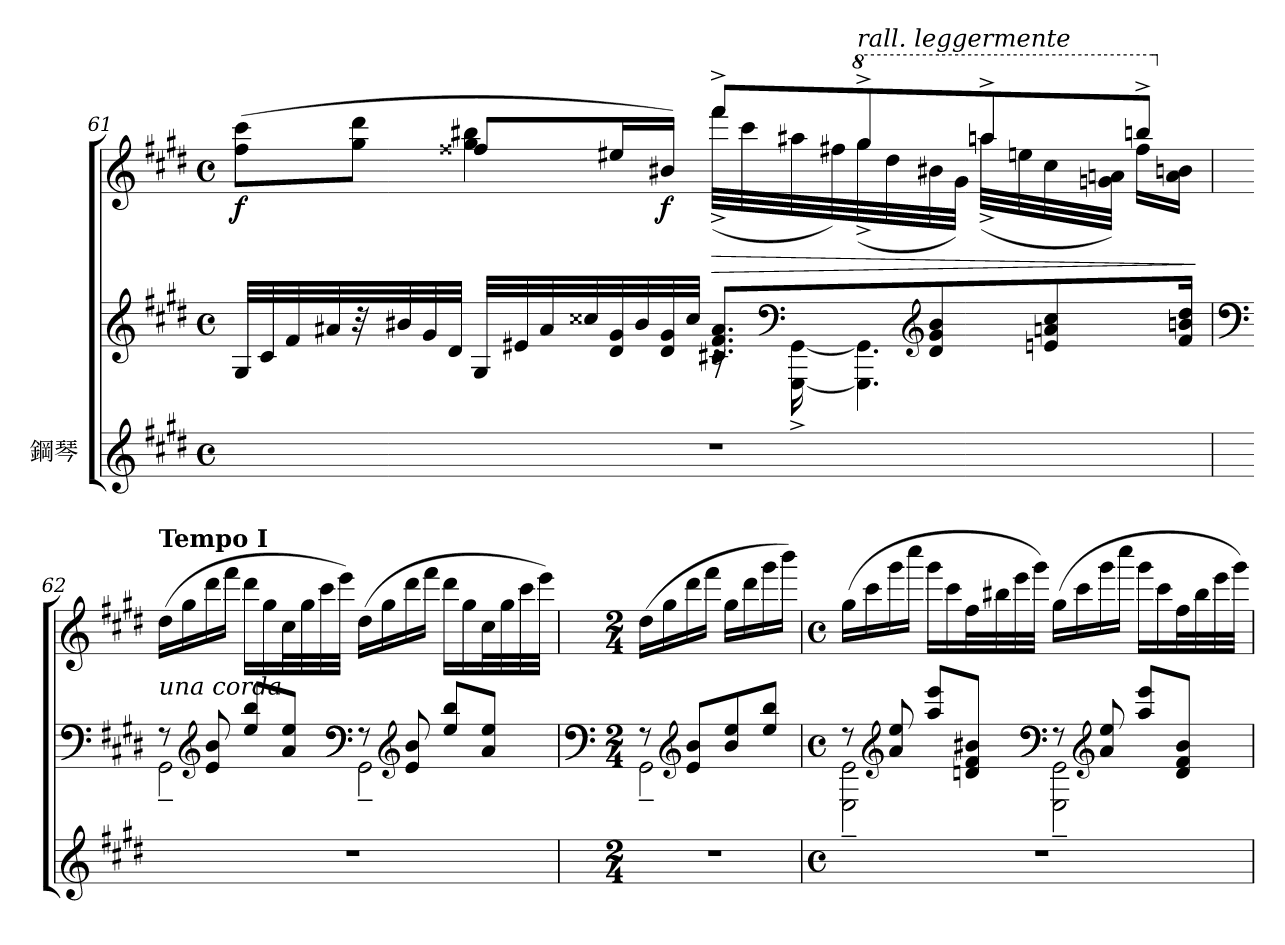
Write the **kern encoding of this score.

**kern	**kern	**kern	**dynam
*part1	*part1	*part1	*part1
*staff3	*staff2	*staff1	*staff1/2/3
*I"鋼琴	*	*	*
!!LO:LB:g=z
*clefG2	*clefG2	*clefG2	*
*k[f#c#g#d#]	*k[f#c#g#d#]	*k[f#c#g#d#]	*
*M4/4	*M4/4	*M4/4	*
*met(c)	*met(c)	*met(c)	*
=61	=61	=61	=61
*	*^	*^	*
*	*	*^	*	*	*
!	!	!	!	!	!	!LO:DY:b
1r	32G#/LLL	2ryy	2.ryy	(>8ff#\ 8ccc#\L	4ryy	f
.	32c#/	.	.	.	.	.
.	32f#/	.	.	.	.	.
.	32a#X/	.	.	.	.	.
.	32r	.	.	8gg#\ 8ddd#\J	.	.
.	32b#X/	.	.	.	.	.
.	32g#/	.	.	.	.	.
.	32d#/JJJ	.	.	.	.	.
.	32G#/LLL	.	.	(<8ff##X/L	4gg#\ 4bb#X\)	.
.	32e#X/	.	.	.	.	.
.	32a#/	.	.	.	.	.
.	32cc##X/	.	.	.	.	.
.	32d#/ 32g#/	.	.	16ee#X/L	.	.
.	32b#/	.	.	.	.	.
!	!	!	!	!	!	!LO:DY:b
.	32d#/ 32g#/	.	.	16b#X/JJ)	.	f
.	32cc##/JJJ	.	.	.	.	.
*	*	*	*	*MM68	*	*
!	!	!	!	!	!	!LO:HP:b
.	8.c#X/ 8.f#/ 8.a#/L	16rc	.	8fff#^/L	(>32fff#^\LLL	>
.	.	.	.	.	32ccc#\	.
*	*clefF4	*	*	*	*	*
*	*	*	*	*MM64	*	*
.	.	[16GGG#\^ [16GG#\^	.	.	32aa#X\	.
.	.	.	.	.	32ff#X\)	.
*	*	*	*	*8va	*	*
*	*	*	*	*MM60	*	*
!	!	!	!	!LO:TX:a:i:t=rall. leggermente	!	!
.	.	4.GGG#\] 4.GG#\]	.	8ggg#^/	(>32ggg#^\	.
.	.	.	.	.	32ddd#\	.
*	*clefG2	*	*	*	*	*
*	*	*	*	*MM56	*	*
.	8d#/ 8g#/ 8b#/	.	.	.	32bb#X\	.
.	.	.	.	.	32gg#\JJJ)	.
*	*	*	*	*MM52	*	*
.	.	.	16ryy	8aaa^/	(>32aaan^\LLL	.
.	.	.	.	.	32eee\	.
*	*	*	*	*MM48	*	*
.	8en/ 8an/ 8cc##/	.	16ryy	.	32ccc#\	.
.	.	.	.	.	32ggn\ 32aan\JJJ)	.
*	*	*	*	*MM44	*	*
.	.	.	16ryy	8bbb^/J	16fff#\LL	.
*	*	*	*	*MM24	*	*
.	16f#/ 16bn/ 16dd#/Jk	.	16ryy	.	16aa\ 16bbn\JJ	.
*	*v	*v	*v	*	*	*
*	*	*v	*v	*
.	.	.	]
!!LO:LB:g=z
=62	=62	=62	=62
*	*clefF4	*	*
*	*^	*	*
*	*	*	*X8va	*
!	!	!	!LO:TX:a:B:t=Tempo I	!
!	!LO:TX:a:i:t=una corda	!	!	!
!	!	!	!	!LO:DY:b
1r	8r	2GG#~\	(>16dd#\LL	other-dynamics
.	.	.	16gg#\	.
*	*clefG2	*	*	*
.	8e/ 8b/	.	16ddd#\	.
.	.	.	16fff#\JJ	.
.	8ee/ 8bb/L	.	16ddd#\LL	.
.	.	.	16gg#\	.
.	8a/ 8ee/J	.	32cc#\L	.
.	.	.	32gg#\	.
.	.	.	32ccc#\	.
.	.	.	32eee\JJJ)	.
*	*clefF4	*	*	*
.	8r	2GG#~\	(>16dd#\LL	.
.	.	.	16gg#\	.
*	*clefG2	*	*	*
.	8e/ 8b/	.	16ddd#\	.
.	.	.	16fff#\JJ	.
.	8ee/ 8bb/L	.	16ddd#\LL	.
.	.	.	16gg#\	.
.	8a/ 8ee/J	.	32cc#\L	.
.	.	.	32gg#\	.
.	.	.	32ccc#\	.
.	.	.	32eee\JJJ)	.
=63	=63	=63	=63	=63
*	*clefF4	*	*	*
*M2/4	*M2/4	*	*M2/4	*
2r	8r	2GG#~\	(>16dd#\LL	.
.	.	.	16gg#\	.
*	*clefG2	*	*	*
.	8e/ 8b/L	.	16ddd#\	.
.	.	.	16fff#\JJ	.
.	8b/ 8ee/	.	16gg#\LL	.
.	.	.	16ddd#\	.
.	8ee/ 8bb/J	.	16ggg#\	.
.	.	.	16bbb\JJ)	.
!!LO:LB:g=z
=64	=64	=64	=64	=64
*M4/4	*M4/4	*	*M4/4	*
*met(c)	*met(c)	*	*met(c)	*
1r	8r	2E\~ 2e\~	(>16gg#\LL	.
.	.	.	16ccc#\	.
*	*clefG2	*	*	*
.	8a/ 8ee/	.	16ggg#\	.
.	.	.	16cccc#\JJ	.
.	8aa/ 8eee/L	.	16ggg#\LL	.
.	.	.	16ccc#\	.
.	8dn/ 8f#/ 8b#X/J	.	32ff#\L	.
.	.	.	32bb#X\	.
.	.	.	32eee\	.
.	.	.	32ggg#\JJJ)	.
*	*clefF4	*	*	*
.	8r	2GGG#\~ 2GG#\~	(>16gg#\LL	.
.	.	.	16ccc#\	.
*	*clefG2	*	*	*
.	8a/ 8ee/	.	16ggg#\	.
.	.	.	16cccc#\JJ	.
.	8aa/ 8eee/L	.	16ggg#\LL	.
.	.	.	16ccc#\	.
.	8d/ 8f#/ 8b#/J	.	32ff#\L	.
.	.	.	32bb#\	.
.	.	.	32eee\	.
.	.	.	32ggg#\JJJ)	.
*	*v	*v	*	*
=	=	=	=
*-	*-	*-	*-
